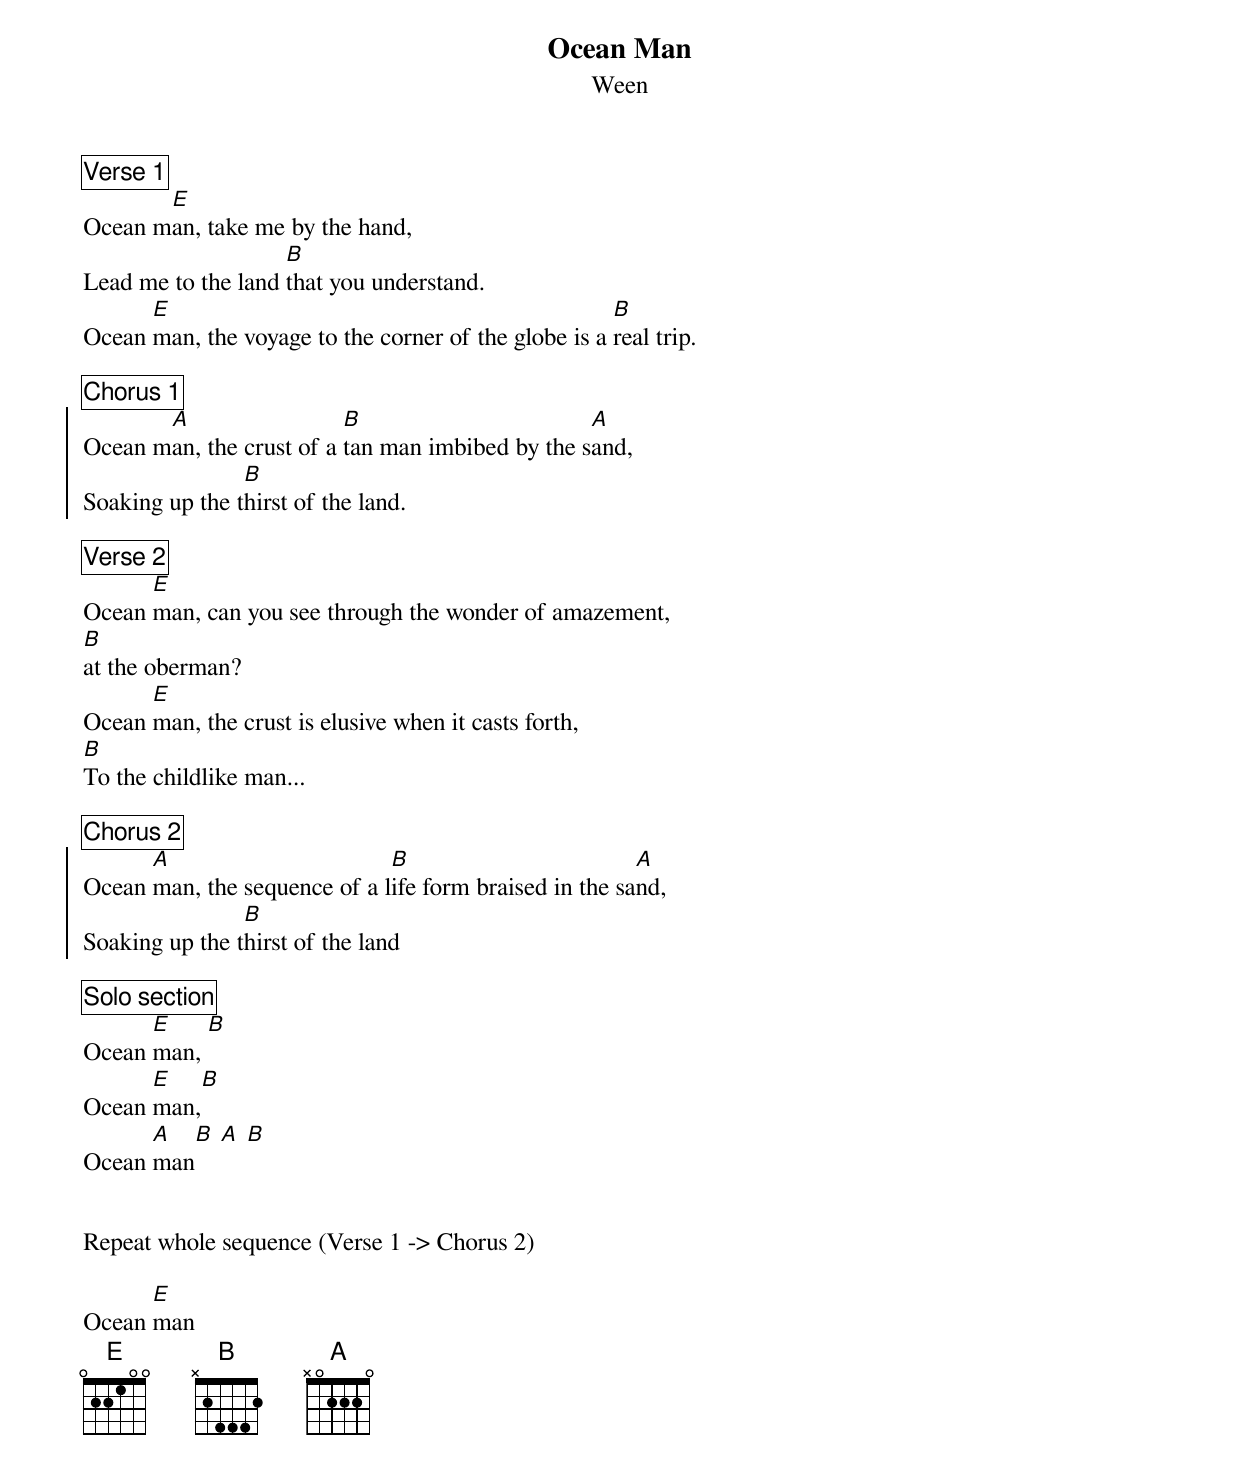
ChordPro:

{title: Ocean Man}
{subtitle: Ween}


{cb:Verse 1}
{sov}
Ocean m[E]an, take me by the hand,
Lead me to the land [B]that you understand.
Ocean [E]man, the voyage to the corner of the globe is a [B]real trip.
{eov}

{cb:Chorus 1}
{soc}
Ocean m[A]an, the crust of a [B]tan man imbibed by the s[A]and,
Soaking up the t[B]hirst of the land.
{eoc}

{cb:Verse 2}
{sov}
Ocean [E]man, can you see through the wonder of amazement,
[B]at the oberman?
Ocean [E]man, the crust is elusive when it casts forth,
[B]To the childlike man...
{eov}

{cb:Chorus 2}
{soc}
Ocean [A]man, the sequence of a l[B]ife form braised in the sa[A]nd,
Soaking up the t[B]hirst of the land
{eoc}

{cb:Solo section}
Ocean [E]man, [B]
Ocean [E]man,[B]
Ocean [A]man[B] [A] [B]


Repeat whole sequence (Verse 1 -> Chorus 2)

Ocean [E]man
